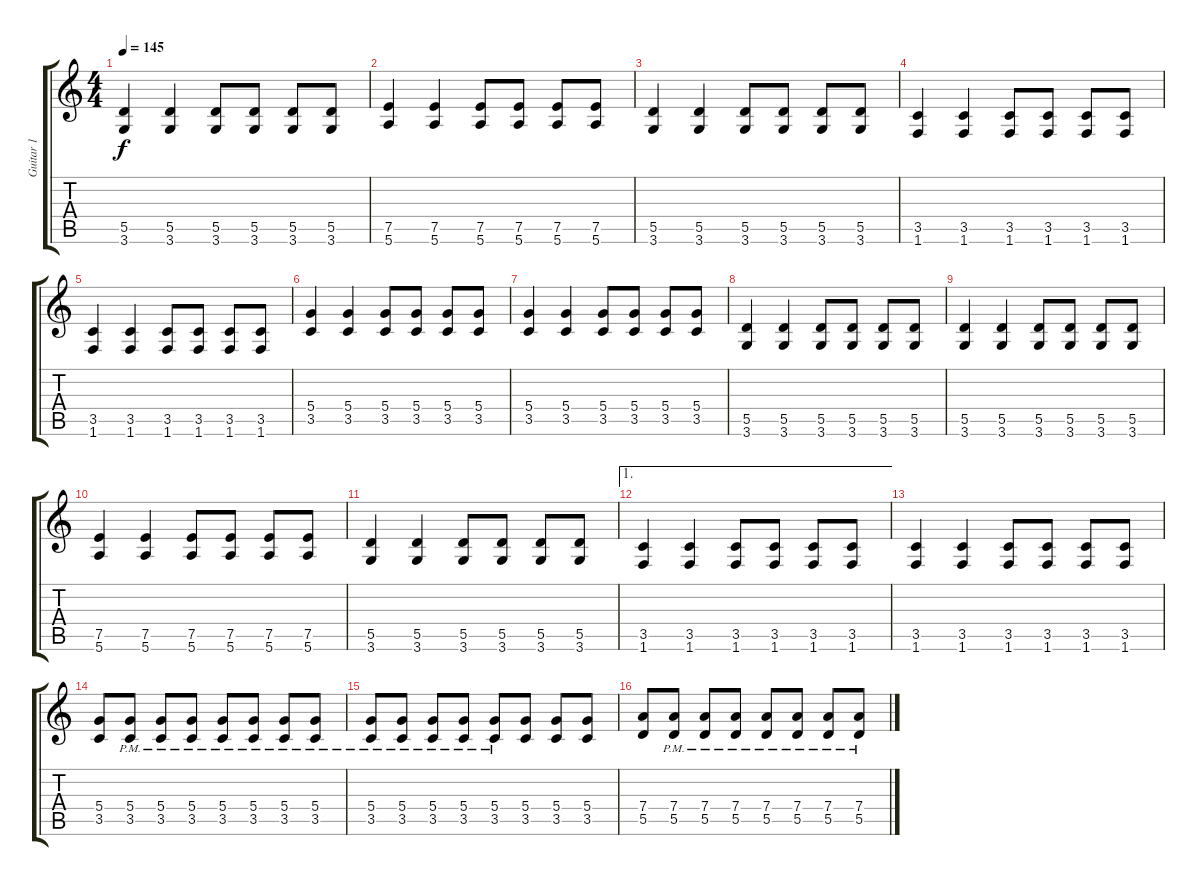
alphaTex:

\track ("Guitar 1" "Guitar 1") {instrument distortionguitar}
\staff {score tabs}
\tuning (E4 B3 G3 D3 A2 E2) {hide}
\ts (4 4)
\tempo 145
\clef g2
\ks c
(5.5 3.6).4{dy f} (5.5 3.6).4 (5.5 3.6).8 (5.5 3.6).8 (5.5 3.6).8 (5.5 3.6).8 |
(7.5 5.6).4 (7.5 5.6).4 (7.5 5.6).8 (7.5 5.6).8 (7.5 5.6).8 (7.5 5.6).8 |
(5.5 3.6).4 (5.5 3.6).4 (5.5 3.6).8 (5.5 3.6).8 (5.5 3.6).8 (5.5 3.6).8 |
(3.5 1.6).4 (3.5 1.6).4 (3.5 1.6).8 (3.5 1.6).8 (3.5 1.6).8 (3.5 1.6).8 |
(3.5 1.6).4 (3.5 1.6).4 (3.5 1.6).8 (3.5 1.6).8 (3.5 1.6).8 (3.5 1.6).8 |
(5.4 3.5).4 (5.4 3.5).4 (5.4 3.5).8 (5.4 3.5).8 (5.4 3.5).8 (5.4 3.5).8 |
(5.4 3.5).4 (5.4 3.5).4 (5.4 3.5).8 (5.4 3.5).8 (5.4 3.5).8 (5.4 3.5).8 |
(5.5 3.6).4 (5.5 3.6).4 (5.5 3.6).8 (5.5 3.6).8 (5.5 3.6).8 (5.5 3.6).8 |
(5.5 3.6).4 (5.5 3.6).4 (5.5 3.6).8 (5.5 3.6).8 (5.5 3.6).8 (5.5 3.6).8 |
(7.5 5.6).4 (7.5 5.6).4 (7.5 5.6).8 (7.5 5.6).8 (7.5 5.6).8 (7.5 5.6).8 |
(5.5 3.6).4 (5.5 3.6).4 (5.5 3.6).8 (5.5 3.6).8 (5.5 3.6).8 (5.5 3.6).8 |
\ae 1
(3.5 1.6).4 (3.5 1.6).4 (3.5 1.6).8 (3.5 1.6).8 (3.5 1.6).8 (3.5 1.6).8 |
(3.5 1.6).4 (3.5 1.6).4 (3.5 1.6).8 (3.5 1.6).8 (3.5 1.6).8 (3.5 1.6).8 |
(5.4 3.5).8 (5.4{pm} 3.5{pm}).8 (5.4{pm} 3.5{pm}).8 (5.4{pm} 3.5{pm}).8 (5.4{pm} 3.5{pm}).8 (5.4{pm} 3.5{pm}).8 (5.4{pm} 3.5{pm}).8 (5.4{pm} 3.5{pm}).8 |
(5.4{pm} 3.5{pm}).8 (5.4{pm} 3.5{pm}).8 (5.4{pm} 3.5{pm}).8 (5.4{pm} 3.5{pm}).8 (5.4{pm} 3.5{pm}).8 (5.4 3.5).8 (5.4 3.5).8 (5.4 3.5).8 |
(7.4 5.5).8 (7.4{pm} 5.5{pm}).8 (7.4{pm} 5.5{pm}).8 (7.4{pm} 5.5{pm}).8 (7.4{pm} 5.5{pm}).8 (7.4{pm} 5.5{pm}).8 (7.4{pm} 5.5{pm}).8 (7.4{pm} 5.5{pm}).8
